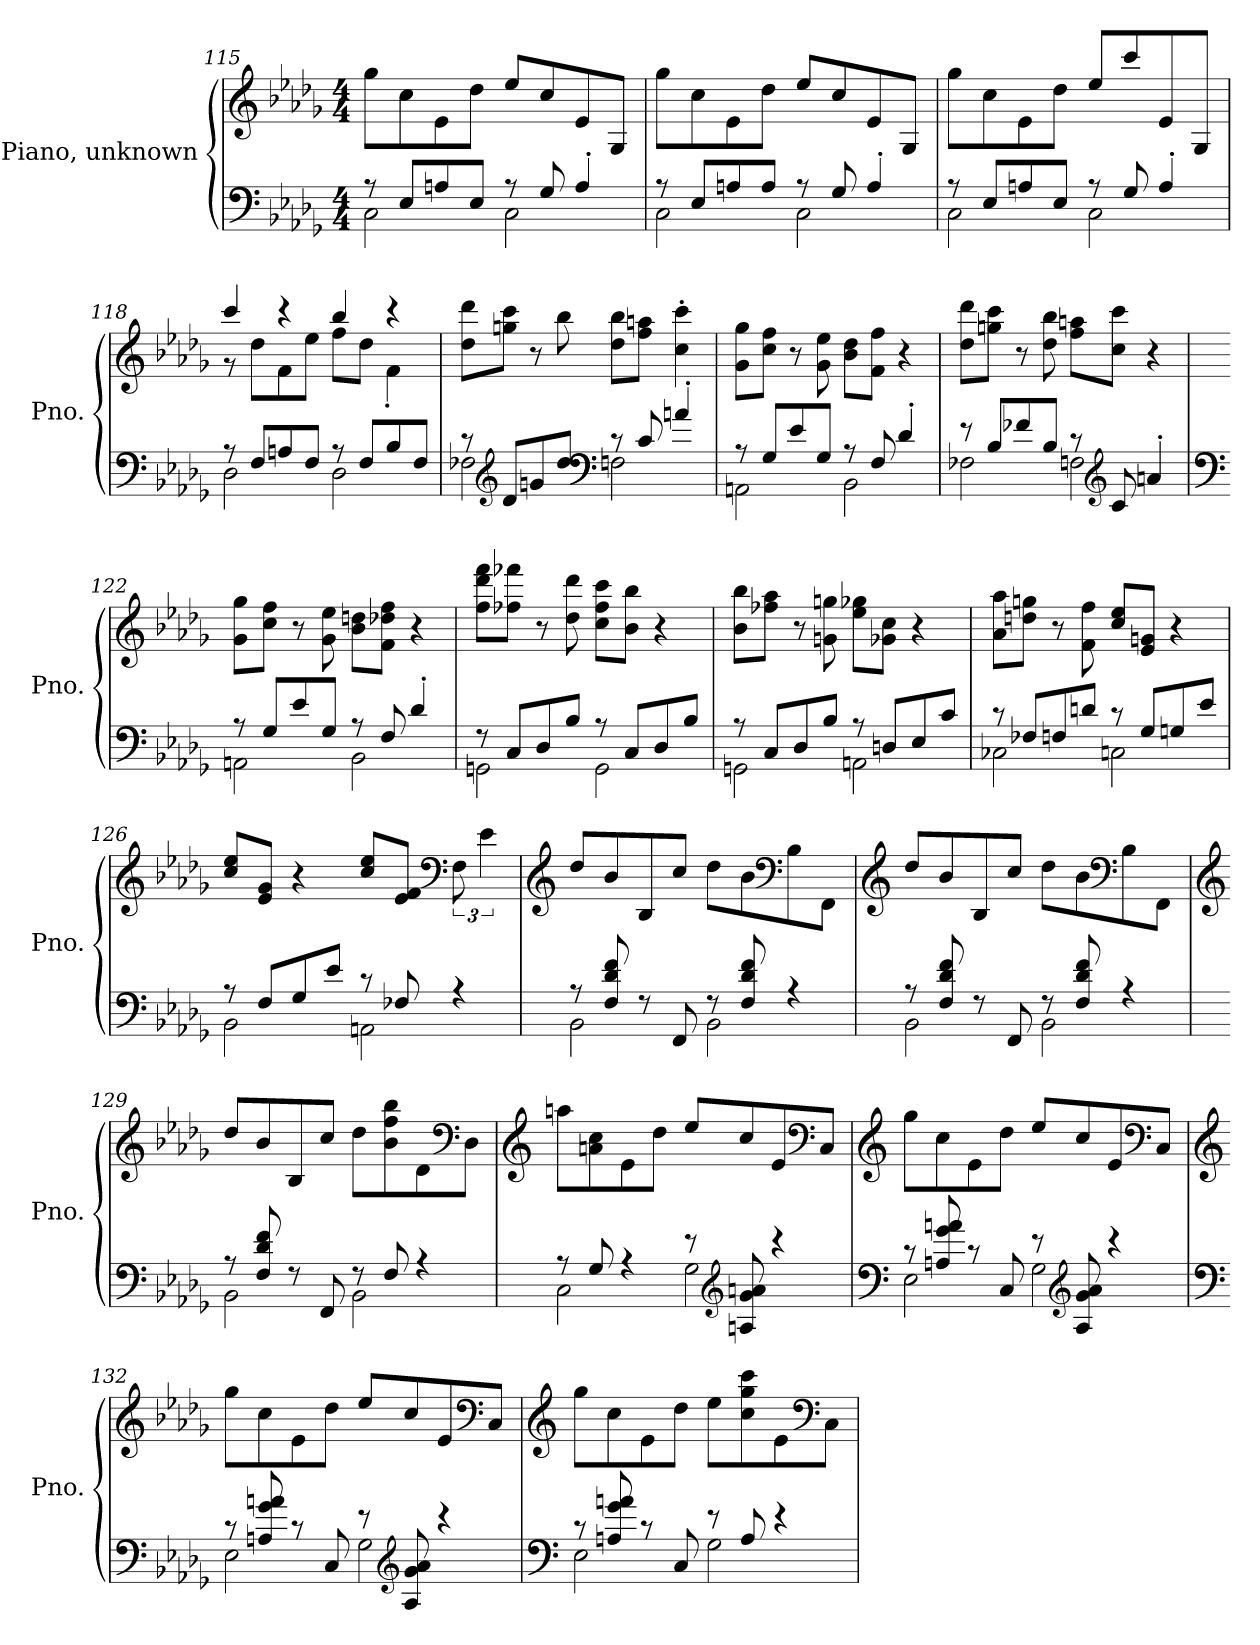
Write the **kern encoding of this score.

**kern	**kern
*part1	*part1
*staff2	*staff1
*I"Piano, unknown	*
*I'Pno.	*
*clefF4	*clefG2
*k[b-e-a-d-g-]	*k[b-e-a-d-g-]
*M4/4	*M4/4
=115	=115
*^	*
8r	2C\	8gg-\L
8E-/L	.	8cc\
8An/	.	8e-\
8E-/J	.	8dd-\J
8r	2C\	8ee-/L
8G-/	.	8cc/
4A'/	.	8e-/
.	.	8G-/J
!!LO:LB:g=z
=116	=116	=116
8r	2C\	8gg-\L
8E-/L	.	8cc\
8An/	.	8e-\
8A/J	.	8dd-\J
8r	2C\	8ee-/L
8G-/	.	8cc/
4A'/	.	8e-/
.	.	8G-/J
=117	=117	=117
8r	2C\	8gg-\L
8E-/L	.	8cc\
8An/	.	8e-\
8E-/J	.	8dd-\J
8r	2C\	8ee-/L
8G-/	.	8ccc/
4A'/	.	8e-/
.	.	8G-/J
=118	=118	=118
*	*	*^
8r	2D-\	4ccc/	8r
8F/L	.	.	8dd-\L
8An/	.	4r	8f\
8F/J	.	.	8ee-\J
8r	2D-\	4bb-/	8ff\L
8F/L	.	.	8dd-\J
8B-/	.	4r	4f'\
8F/J	.	.	.
*	*	*v	*v
=119	=119	=119
8r	2F-X\	8dd-\ 8ddd-\L
*clefG2	*	*
8d-/L	.	8ggn\ 8ccc\J
8gn/	.	8r
8dd-/J	.	8bb-\
*clefF4	*	*
8r	2Fn\	8dd-\ 8bb-\L
8c/	.	8ff\ 8aan\J
4an'/	.	4cc\' 4ccc\'
!!LO:LB:g=z
=120	=120	=120
8r	2AAn\	8g-\ 8gg-\L
8G-/L	.	8cc\ 8ff\J
8e-/	.	8r
8G-/J	.	8g-\ 8ee-\
8r	2BB-\	8b-\ 8dd-\L
8F/	.	8f\ 8ff\J
4d-'/	.	4r
=121	=121	=121
8r	2F-X\	8dd-\ 8ddd-\L
8B-/L	.	8ggn\ 8ccc\J
8f-X/	.	8r
8B-/J	.	8dd-\ 8bb-\
8r	2Fn\	8ff\ 8aan\L
*clefG2	*	*
8c/	.	8cc\ 8ccc\J
4an'/	.	4r
=122	=122	=122
*clefF4	*	*
8r	2AAn\	8g-\ 8gg-\L
8G-/L	.	8cc\ 8ff\J
8e-/	.	8r
8G-/J	.	8g-\ 8ee-\
8r	2BB-\	8b-\ 8ddn\L
8F/	.	8f\ 8dd-X\ 8ff\J
4d-'/	.	4r
!!LO:LB:g=z
=123	=123	=123
8r	2GGn\	8ff\ 8ddd-\ 8fff\L
8C/L	.	8ff-X\ 8fff-X\J
8D-/	.	8r
8B-/J	.	8dd-\ 8ddd-\
8r	2GG\	8cc\ 8ff-\ 8ccc\L
8C/L	.	8b-\ 8bb-\J
8D-/	.	4r
8B-/J	.	.
=124	=124	=124
8r	2GGn\	8b-\ 8bb-\L
8C/L	.	8ff-X\ 8aa-\J
8D-/	.	8r
8B-/J	.	8gn\ 8ggn\
8r	2AAn\	8ee-\ 8gg-X\L
8Dn/L	.	8g-X\ 8cc\J
8E-/	.	4r
8c/J	.	.
=125	=125	=125
8r	2C-X\	8a-\ 8aa-\L
8F-X/L	.	8ddn\ 8ggn\J
8Fn/	.	8r
8dn/J	.	8f\ 8ff\
8r	2Cn\	8cc/ 8ee-/L
8G-/L	.	8e-/ 8gn/J
8Gn/	.	4r
8e-/J	.	.
!!LO:LB:g=z
=126	=126	=126
8r	2BB-\	8cc/ 8ee-/L
8F/L	.	8e-/ 8g-/J
8G-/	.	4r
8e-/J	.	.
8r	2AAn\	8cc/ 8ee-/L
8F-X/	.	8e-/ 8f/J
*	*	*clefF4
4r	.	12F\
.	.	6e-\
=127	=127	=127
*	*	*clefG2
8r	2BB-\	8dd-/L
8F/ 8d-/ 8f/	.	8b-/
8r	.	8B-/
8FF/	.	8cc/J
8r	2BB-\	8dd-\L
8F/ 8d-/ 8f/	.	8b-\
*	*	*clefF4
4r	.	8B-\
.	.	8FF\J
=128	=128	=128
*	*	*clefG2
8r	2BB-\	8dd-/L
8F/ 8d-/ 8f/	.	8b-/
8r	.	8B-/
8FF/	.	8cc/J
8r	2BB-\	8dd-\L
8F/ 8d-/ 8f/	.	8b-\
*	*	*clefF4
4r	.	8B-\
.	.	8FF\J
!!LO:PB:g=z
=129	=129	=129
*	*	*clefG2
8r	2BB-\	8dd-/L
8F/ 8d-/ 8f/	.	8b-/
8r	.	8B-/
8FF/	.	8cc/J
8r	2BB-\	8dd-\L
8F/	.	8b-\ 8ff\ 8bb-\
4r	.	8d-\
*	*	*clefF4
.	.	8D-\J
=130	=130	=130
*	*	*clefG2
8r	2C\	8aan\L
8G-/	.	8an\ 8cc\
4r	.	8e-\
.	.	8dd-\J
8r	2G-\	8ee-/L
*clefG2	*	*
8An/ 8g-/ 8an/	.	8cc/
4r	.	8e-/
*	*	*clefF4
.	.	8C/J
!!LO:LB:g=z
=131	=131	=131
*clefF4	*	*clefG2
8r	2E-\	8gg-\L
8An/ 8g-/ 8an/	.	8cc\
8r	.	8e-\
8C/	.	8dd-\J
8r	2G-\	8ee-/L
*clefG2	*	*
8A/ 8g-/ 8a/	.	8cc/
4r	.	8e-/
*	*	*clefF4
.	.	8C/J
=132	=132	=132
*clefF4	*	*clefG2
8r	2E-\	8gg-\L
8An/ 8g-/ 8an/	.	8cc\
8r	.	8e-\
8C/	.	8dd-\J
8r	2G-\	8ee-/L
*clefG2	*	*
8A/ 8g-/ 8a/	.	8cc/
4r	.	8e-/
*	*	*clefF4
.	.	8C/J
!!LO:LB:g=z
=133	=133	=133
*clefF4	*	*clefG2
8r	2E-\	8gg-\L
8An/ 8g-/ 8an/	.	8cc\
8r	.	8e-\
8C/	.	8dd-\J
8r	2G-\	8ee-\L
8A/	.	8cc\ 8gg-\ 8ccc\
4r	.	8e-\
*	*	*clefF4
.	.	8C\J
*v	*v	*
=	=
*-	*-
